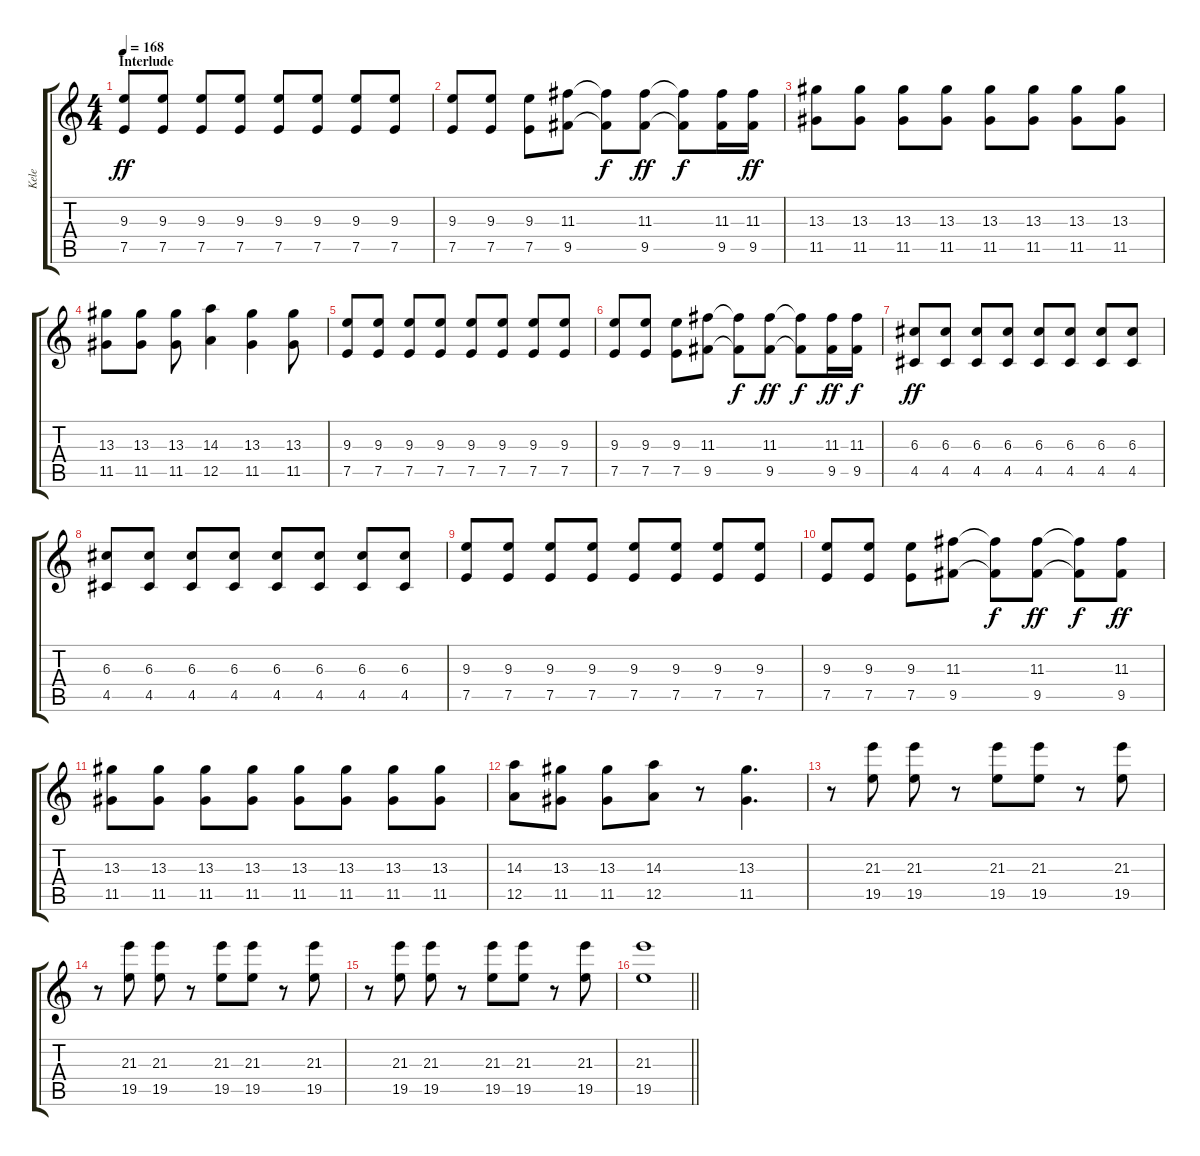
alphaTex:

\track ("Kele" "Kele") {instrument acousticguitarsteel}
\staff {score tabs}
\tuning (E4 B3 G3 D3 A2 E2) {hide}
\ts (4 4)
\section ("" "Interlude")
\tempo 168
\clef g2
\ks c
(9.3 7.5).8{dy ff} (9.3 7.5).8 (9.3 7.5).8 (9.3 7.5).8 (9.3 7.5).8 (9.3 7.5).8 (9.3 7.5).8 (9.3 7.5).8 |
(9.3 7.5).8 (9.3 7.5).8 (9.3 7.5).8 (11.3 9.5).8 (11.3{t} 9.5{t}).8{dy f} (11.3 9.5).8{dy ff} (11.3{t} 9.5{t}).8{dy f} (11.3 9.5).16 (11.3 9.5).16{dy ff} |
(13.3 11.5).8 (13.3 11.5).8 (13.3 11.5).8 (13.3 11.5).8 (13.3 11.5).8 (13.3 11.5).8 (13.3 11.5).8 (13.3 11.5).8 |
(13.3 11.5).8 (13.3 11.5).8 (13.3 11.5).8 (14.3 12.5).4 (13.3 11.5).4 (13.3 11.5).8 |
(9.3 7.5).8 (9.3 7.5).8 (9.3 7.5).8 (9.3 7.5).8 (9.3 7.5).8 (9.3 7.5).8 (9.3 7.5).8 (9.3 7.5).8 |
(9.3 7.5).8 (9.3 7.5).8 (9.3 7.5).8 (11.3 9.5).8 (11.3{t} 9.5{t}).8{dy f} (11.3 9.5).8{dy ff} (11.3{t} 9.5{t}).8{dy f} (11.3 9.5).16{dy ff} (11.3 9.5).16{dy f} |
(6.3 4.5).8{dy ff} (6.3 4.5).8 (6.3 4.5).8 (6.3 4.5).8 (6.3 4.5).8 (6.3 4.5).8 (6.3 4.5).8 (6.3 4.5).8 |
(6.3 4.5).8 (6.3 4.5).8 (6.3 4.5).8 (6.3 4.5).8 (6.3 4.5).8 (6.3 4.5).8 (6.3 4.5).8 (6.3 4.5).8 |
(9.3 7.5).8 (9.3 7.5).8 (9.3 7.5).8 (9.3 7.5).8 (9.3 7.5).8 (9.3 7.5).8 (9.3 7.5).8 (9.3 7.5).8 |
(9.3 7.5).8 (9.3 7.5).8 (9.3 7.5).8 (11.3 9.5).8 (11.3{t} 9.5{t}).8{dy f} (11.3 9.5).8{dy ff} (11.3{t} 9.5{t}).8{dy f} (11.3 9.5).8{dy ff} |
(13.3 11.5).8 (13.3 11.5).8 (13.3 11.5).8 (13.3 11.5).8 (13.3 11.5).8 (13.3 11.5).8 (13.3 11.5).8 (13.3 11.5).8 |
(14.3 12.5).8 (13.3 11.5).8 (13.3 11.5).8 (14.3 12.5).8 r.8 (13.3 11.5).4{d} |
r.8 (21.3 19.5).8 (21.3 19.5).8 r.8 (21.3 19.5).8 (21.3 19.5).8 r.8 (21.3 19.5).8 |
r.8 (21.3 19.5).8 (21.3 19.5).8 r.8 (21.3 19.5).8 (21.3 19.5).8 r.8 (21.3 19.5).8 |
r.8 (21.3 19.5).8 (21.3 19.5).8 r.8 (21.3 19.5).8 (21.3 19.5).8 r.8 (21.3 19.5).8 |
\barLineRight lightlight
(21.3 19.5).1
